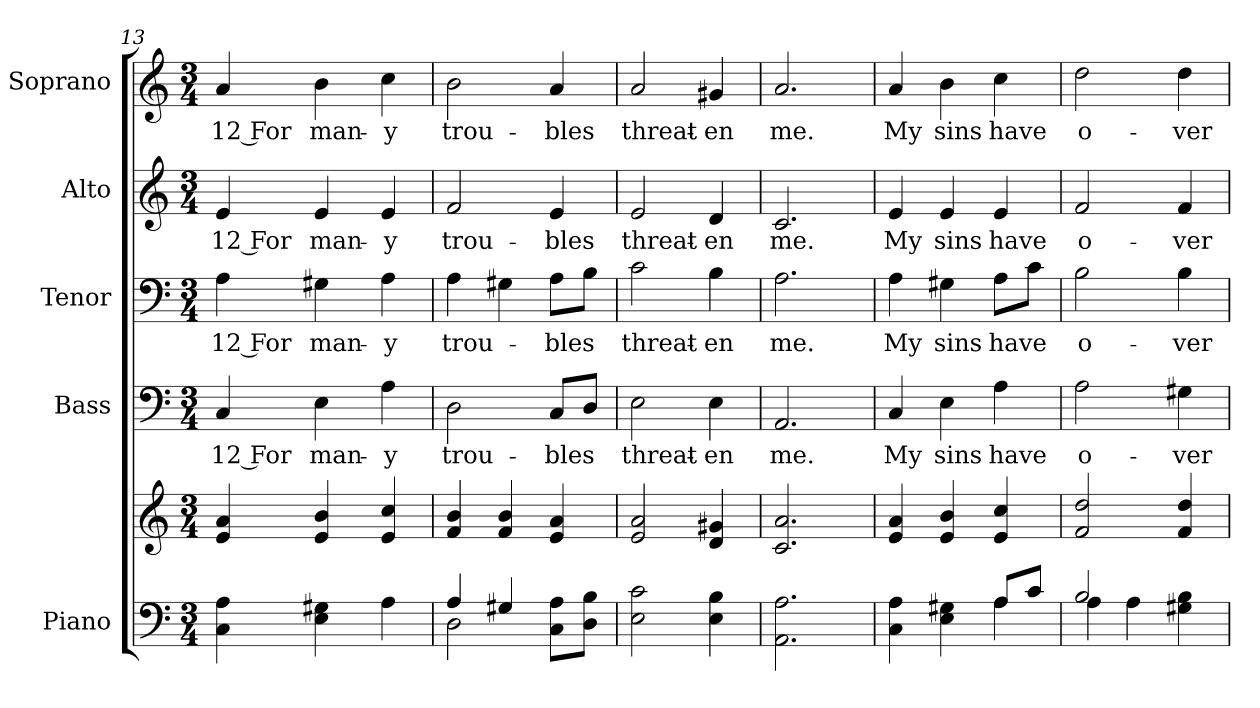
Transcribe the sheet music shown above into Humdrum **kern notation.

**kern	**kern	**kern	**text	**kern	**text	**kern	**text	**kern	**text
*part5	*part5	*part4	*part4	*part3	*part3	*part2	*part2	*part1	*part1
*staff6	*staff5	*staff4	*staff4	*staff3	*staff3	*staff2	*staff2	*staff1	*staff1
*I"Piano	*	*I"Bass	*	*I"Tenor	*	*I"Alto	*	*I"Soprano	*
*I'Pno.	*	*I'B.	*	*I'T.	*	*I'A.	*	*I'S.	*
!!LO:PB:g=z
*clefF4	*clefG2	*clefF4	*	*clefF4	*	*clefG2	*	*clefG2	*
*k[]	*k[]	*k[]	*	*k[]	*	*k[]	*	*k[]	*
*C:	*C:	*C:	*	*C:	*	*C:	*	*C:	*
*M3/4	*M3/4	*M3/4	*	*M3/4	*	*M3/4	*	*M3/4	*
=13	=13	=13	=13	=13	=13	=13	=13	=13	=13
*^	*	*	*	*	*	*	*	*	*
!	!	!	!	!LO:LY:b:color=#000000	!	!	!	!	!	!
!	!	!	!	!	!	!LO:LY:b:color=#000000	!	!	!	!
!	!	!	!	!	!	!	!	!LO:LY:b:color=#000000	!	!
!	!	!	!	!	!	!	!	!	!	!LO:LY:b:color=#000000
4Ci\ 4Ai	2ryy	4ei/ 4ai	4Ci/	12 For	4Ai\	12 For	4ei/	12 For	4ai/	12 For
!	!	!	!	!LO:LY:b:color=#000000	!	!	!	!	!	!
!	!	!	!	!	!	!LO:LY:b:color=#000000	!	!	!	!
!	!	!	!	!	!	!	!	!LO:LY:b:color=#000000	!	!
!	!	!	!	!	!	!	!	!	!	!LO:LY:b:color=#000000
4Ei\ 4G#Xi	.	4ei/ 4bi	4Ei\	man-	4G#Xi\	man-	4ei/	man-	4bi\	man-
!	!	!	!	!LO:LY:b:color=#000000	!	!	!	!	!	!
!	!	!	!	!	!	!LO:LY:b:color=#000000	!	!	!	!
!	!	!	!	!	!	!	!	!LO:LY:b:color=#000000	!	!
!	!	!	!	!	!	!	!	!	!	!LO:LY:b:color=#000000
4Ai\	4ryy	4ei/ 4cci	4Ai\	-y	4Ai\	-y	4ei/	-y	4cci\	-y
=14	=14	=14	=14	=14	=14	=14	=14	=14	=14	=14
!	!	!	!	!LO:LY:b:color=#000000	!	!	!	!	!	!
!	!	!	!	!	!	!LO:LY:b:color=#000000	!	!	!	!
!	!	!	!	!	!	!	!	!LO:LY:b:color=#000000	!	!
!	!	!	!	!	!	!	!	!	!	!LO:LY:b:color=#000000
4Ai/	2Di\	4fi/ 4bi	2Di\	trou-	4Ai\	trou-	2fi/	trou-	2bi\	trou-
4G#Xi/	.	4fi/ 4bi	.	.	4G#Xi\	.	.	.	.	.
!	!	!	!	!LO:LY:b:color=#000000	!	!	!	!	!	!
!	!	!	!	!	!	!LO:LY:b:color=#000000	!	!	!	!
!	!	!	!	!	!	!	!	!LO:LY:b:color=#000000	!	!
!	!	!	!	!	!	!	!	!	!	!LO:LY:b:color=#000000
8Ci\ 8AiL	4ryy	4ei/ 4ai	8Ci/L	-bles	8Ai\L	-bles	4ei/	-bles	4ai/	-bles
8Di\ 8BiJ	.	.	8Di/J	.	8Bi\J	.	.	.	.	.
=15	=15	=15	=15	=15	=15	=15	=15	=15	=15	=15
!	!	!	!	!LO:LY:b:color=#000000	!	!	!	!	!	!
!	!	!	!	!	!	!LO:LY:b:color=#000000	!	!	!	!
!	!	!	!	!	!	!	!	!LO:LY:b:color=#000000	!	!
!	!	!	!	!	!	!	!	!	!	!LO:LY:b:color=#000000
2Ei\ 2ci	2ryy	2ei/ 2ai	2Ei\	threat-	2ci\	threat-	2ei/	threat-	2ai/	threat-
!	!	!	!	!LO:LY:b:color=#000000	!	!	!	!	!	!
!	!	!	!	!	!	!LO:LY:b:color=#000000	!	!	!	!
!	!	!	!	!	!	!	!	!LO:LY:b:color=#000000	!	!
!	!	!	!	!	!	!	!	!	!	!LO:LY:b:color=#000000
4Ei\ 4Bi	4ryy	4di/ 4g#Xi	4Ei\	-en	4Bi\	-en	4di/	-en	4g#Xi/	-en
*v	*v	*	*	*	*	*	*	*	*	*
=16	=16	=16	=16	=16	=16	=16	=16	=16	=16
*^	*	*	*	*	*	*	*	*	*
!	!	!	!	!LO:LY:b:color=#000000	!	!	!	!	!	!
*v	*v	*	*	*	*	*	*	*	*	*
*^	*	*	*	*	*	*	*	*	*
!	!	!	!	!	!	!LO:LY:b:color=#000000	!	!	!	!
*v	*v	*	*	*	*	*	*	*	*	*
*^	*	*	*	*	*	*	*	*	*
!	!	!	!	!	!	!	!	!LO:LY:b:color=#000000	!	!
*v	*v	*	*	*	*	*	*	*	*	*
*^	*	*	*	*	*	*	*	*	*
!	!	!	!	!	!	!	!	!	!	!LO:LY:b:color=#000000
*v	*v	*	*	*	*	*	*	*	*	*
2.AAi\ 2.Ai	2.ci/ 2.ai	2.AAi/	me.	2.Ai\	me.	2.ci/	me.	2.ai/	me.
=17	=17	=17	=17	=17	=17	=17	=17	=17	=17
*^	*	*	*	*	*	*	*	*	*
!	!	!	!	!LO:LY:b:color=#000000	!	!	!	!	!	!
!	!	!	!	!	!	!LO:LY:b:color=#000000	!	!	!	!
!	!	!	!	!	!	!	!	!LO:LY:b:color=#000000	!	!
!	!	!	!	!	!	!	!	!	!	!LO:LY:b:color=#000000
4Ci\ 4Ai	2ryy	4ei/ 4ai	4Ci/	My	4Ai\	My	4ei/	My	4ai/	My
!	!	!	!	!LO:LY:b:color=#000000	!	!	!	!	!	!
!	!	!	!	!	!	!LO:LY:b:color=#000000	!	!	!	!
!	!	!	!	!	!	!	!	!LO:LY:b:color=#000000	!	!
!	!	!	!	!	!	!	!	!	!	!LO:LY:b:color=#000000
4Ei\ 4G#Xi	.	4ei/ 4bi	4Ei\	sins	4G#Xi\	sins	4ei/	sins	4bi\	sins
!	!	!	!	!LO:LY:b:color=#000000	!	!	!	!	!	!
!	!	!	!	!	!	!LO:LY:b:color=#000000	!	!	!	!
!	!	!	!	!	!	!	!	!LO:LY:b:color=#000000	!	!
!	!	!	!	!	!	!	!	!	!	!LO:LY:b:color=#000000
8Ai/L	4Ai\	4ei/ 4cci	4Ai\	have	8Ai\L	have	4ei/	have	4cci\	have
8ci/J	.	.	.	.	8ci\J	.	.	.	.	.
=18	=18	=18	=18	=18	=18	=18	=18	=18	=18	=18
*	*	*^	*	*	*	*	*	*	*	*
!	!	!	!	!	!LO:LY:b:color=#000000	!	!	!	!	!	!
!	!	!	!	!	!	!	!LO:LY:b:color=#000000	!	!	!	!
!	!	!	!	!	!	!	!	!	!LO:LY:b:color=#000000	!	!
!	!	!	!	!	!	!	!	!	!	!	!LO:LY:b:color=#000000
2Bi/	4Ai\	2fi/ 2ddi	4ryy	2Ai\	o-	2Bi\	o-	2fi/	o-	2ddi\	o-
.	4Ai\	.	2ryy	.	.	.	.	.	.	.	.
!	!	!	!	!	!LO:LY:b:color=#000000	!	!	!	!	!	!
!	!	!	!	!	!	!	!LO:LY:b:color=#000000	!	!	!	!
!	!	!	!	!	!	!	!	!	!LO:LY:b:color=#000000	!	!
!	!	!	!	!	!	!	!	!	!	!	!LO:LY:b:color=#000000
4G#Xi\ 4Bi	4ryy	4fi/ 4ddi	.	4G#Xi\	-ver	4Bi\	-ver	4fi/	-ver	4ddi\	-ver
*v	*v	*	*	*	*	*	*	*	*	*	*
*	*v	*v	*	*	*	*	*	*	*	*
=	=	=	=	=	=	=	=	=	=
*-	*-	*-	*-	*-	*-	*-	*-	*-	*-
